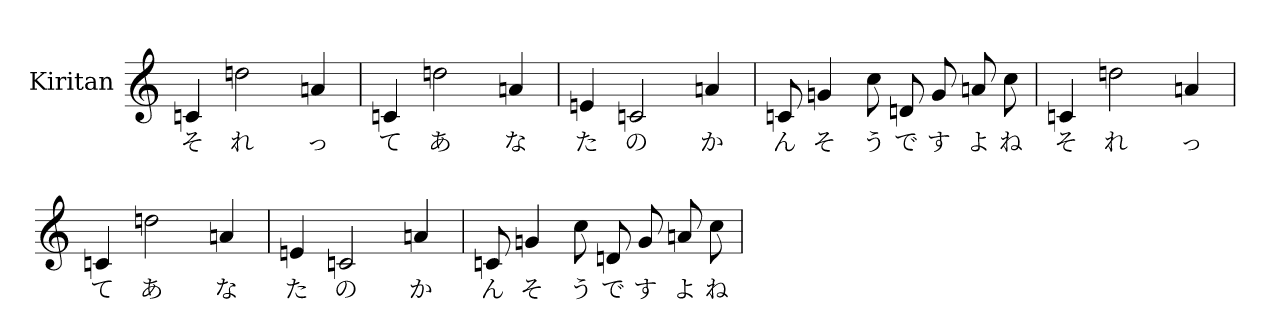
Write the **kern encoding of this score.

**kern	**text
*part1	*part1
*staff1	*staff1
*I"Kiritan	*
*clefG2	*
*k[]	*
*C:	*
=	=
4cn	そ
2ddn	れ
4an	っ
=	=
*MM120	*
4cn	て
2ddn	あ
4an	な
=	=
*MM120	*
4en	た
2cn	の
4an	か
=	=
*MM120	*
8cn	ん
4gn	そ
8cc	う
8dn	で
8g	す
8an	よ
8cc	ね
=	=
*MM120	*
4cn	そ
2ddn	れ
4an	っ
=	=
*MM120	*
4cn	て
2ddn	あ
4an	な
=	=
*MM120	*
4en	た
2cn	の
4an	か
=	=
*MM120	*
8cn	ん
4gn	そ
8cc	う
8dn	で
8g	す
8an	よ
8cc	ね
=	=
*-	*-
